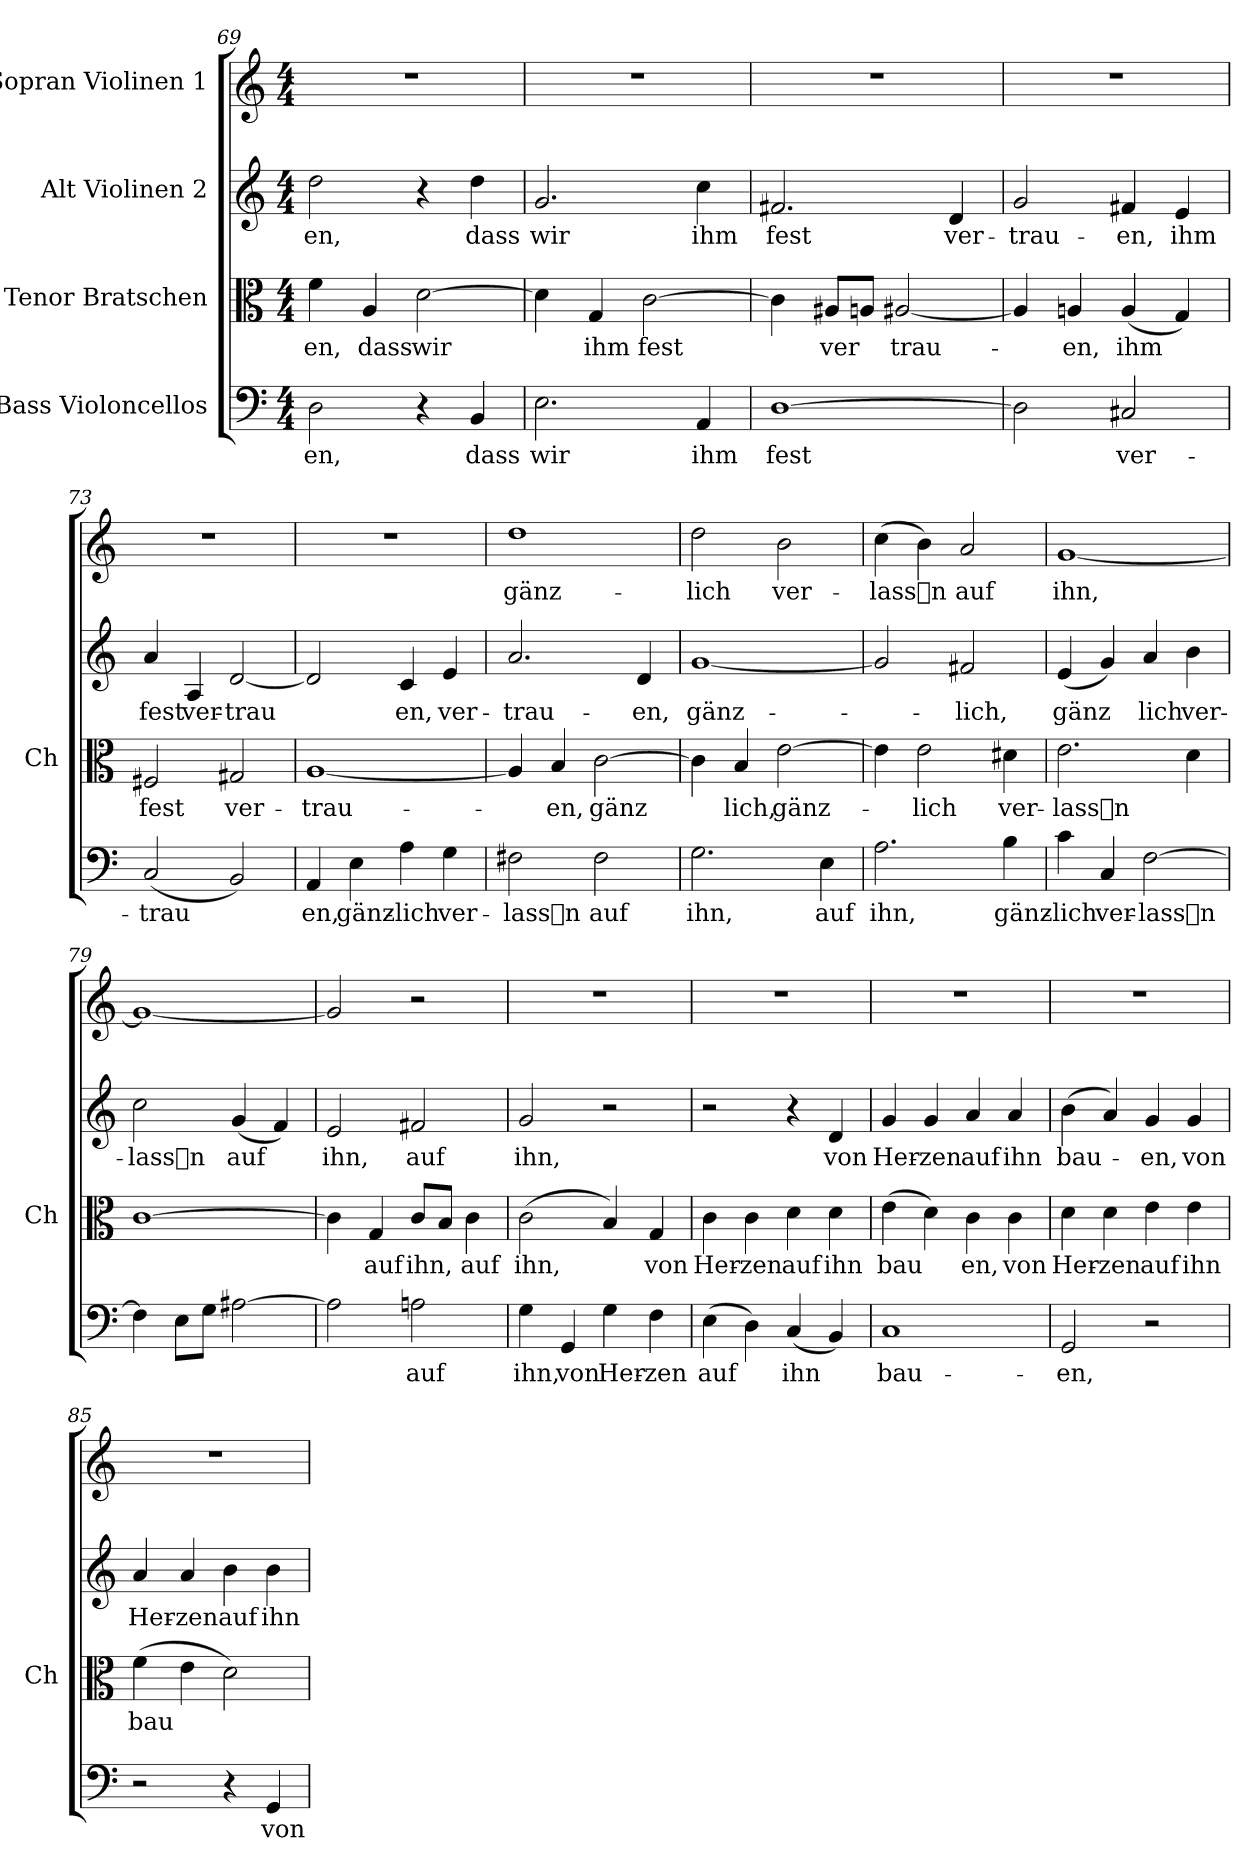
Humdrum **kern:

**kern	**text	**kern	**text	**kern	**text	**kern	**text
*part4	*part4	*part3	*part3	*part2	*part2	*part1	*part1
*staff4	*staff4	*staff3	*staff3	*staff2	*staff2	*staff1	*staff1
*I"Bass Violoncellos	*	*I"Tenor Bratschen	*	*I"Alt Violinen 2	*	*I"Sopran Violinen 1	*
*	*	*I'Ch	*	*	*	*	*
*clefF4	*	*clefC3	*	*clefG2	*	*clefG2	*
*k[]	*	*k[]	*	*k[]	*	*k[]	*
*M4/4	*	*M4/4	*	*M4/4	*	*M4/4	*
=69	=69	=69	=69	=69	=69	=69	=69
!	!LO:LY:b	!	!LO:LY:b	!	!LO:LY:b	!	!
2D\	en,	4f\	en,	2dd\	en,	1r	.
!	!	!	!LO:LY:b	!	!	!	!
.	.	4A/	dass	.	.	.	.
!	!	!	!LO:LY:b	!	!	!	!
4r	.	[2d\	wir	4r	.	.	.
!	!LO:LY:b	!	!	!	!LO:LY:b	!	!
4BB/	dass	.	.	4dd\	dass	.	.
=70	=70	=70	=70	=70	=70	=70	=70
!	!LO:LY:b	!	!LO:LY:b	!	!LO:LY:b	!	!
2.E\	wir	4d\]	_	2.g/	wir	1r	.
!	!	!	!LO:LY:b	!	!	!	!
.	.	4G/	ihm	.	.	.	.
!	!	!	!LO:LY:b	!	!	!	!
.	.	[2c\	fest	.	.	.	.
!	!LO:LY:b	!	!	!	!LO:LY:b	!	!
4AA/	ihm	.	.	4cc\	ihm	.	.
=71	=71	=71	=71	=71	=71	=71	=71
!	!LO:LY:b	!	!	!	!LO:LY:b	!	!
[1D	fest	4c\]	.	2.f#X/	fest	1r	.
!	!	!	!LO:LY:b	!	!	!	!
.	.	8A#X/L	ver	.	.	.	.
.	.	8An/J	.	.	.	.	.
!	!	!	!LO:LY:b	!	!	!	!
.	.	[2A#X/	trau-	.	.	.	.
!	!	!	!	!	!LO:LY:b	!	!
.	.	.	.	4d/	ver-	.	.
=72	=72	=72	=72	=72	=72	=72	=72
!	!	!	!	!	!LO:LY:b	!	!
2D\]	.	4A#/]	.	2g/	trau-	1r	.
!	!	!	!LO:LY:b	!	!	!	!
.	.	4An/	en,	.	.	.	.
!	!LO:LY:b	!	!LO:LY:b	!	!LO:LY:b	!	!
2C#X/	ver-	(<4A/	ihm	4f#X/	en,	.	.
!	!	!	!	!	!LO:LY:b	!	!
.	.	4G/)	.	4e/	ihm	.	.
!!LO:PB:g=z
=73	=73	=73	=73	=73	=73	=73	=73
!	!LO:LY:b	!	!LO:LY:b	!	!LO:LY:b	!	!
(<2C/	trau	2F#X/	fest	4a/	fest	1r	.
!	!	!	!	!	!LO:LY:b	!	!
.	.	.	.	4A/	ver-	.	.
!	!LO:LY:b	!	!LO:LY:b	!	!LO:LY:b	!	!
2BB/)	-	2G#X/	ver-	[2d/	trau	.	.
=74	=74	=74	=74	=74	=74	=74	=74
!	!LO:LY:b	!	!LO:LY:b	!	!LO:LY:b	!	!
4AA/	en,	[1A	trau-	2d/]	-	1r	.
!	!LO:LY:b	!	!	!	!	!	!
4E\	gänz-	.	.	.	.	.	.
!	!LO:LY:b	!	!	!	!LO:LY:b	!	!
4A\	lich	.	.	4c/	en,	.	.
!	!LO:LY:b	!	!	!	!LO:LY:b	!	!
4G\	ver-	.	.	4e/	ver-	.	.
=75	=75	=75	=75	=75	=75	=75	=75
!	!LO:LY:b	!	!	!	!LO:LY:b	!	!LO:LY:b
2F#X\	lassn	4A/]	.	2.a/	trau-	1dd	gänz -
!	!	!	!LO:LY:b	!	!	!	!
.	.	4B/	en,	.	.	.	.
!	!LO:LY:b	!	!LO:LY:b	!	!	!	!
2F#\	auf	[2c\	gänz -	.	.	.	.
!	!	!	!	!	!LO:LY:b	!	!
.	.	.	.	4d/	en,	.	.
=76	=76	=76	=76	=76	=76	=76	=76
!	!LO:LY:b	!	!LO:LY:b	!	!LO:LY:b	!	!LO:LY:b
2.G\	ihn,	4c\]	-	[1g	gänz-	2dd\	lich
!	!	!	!LO:LY:b	!	!	!	!
.	.	4B/	lich,	.	.	.	.
!	!	!	!LO:LY:b	!	!	!	!LO:LY:b
.	.	[2e\	gänz-	.	.	2b\	ver-
!	!LO:LY:b	!	!	!	!	!	!
4E\	auf	.	.	.	.	.	.
=77	=77	=77	=77	=77	=77	=77	=77
!	!LO:LY:b	!	!	!	!	!	!LO:LY:b
2.A\	ihn,	4e\]	.	2g/]	.	(>4cc\	lassn
!	!	!	!LO:LY:b	!	!	!	!
.	.	2e\	lich	.	.	4b\)	.
!	!	!	!	!	!LO:LY:b	!	!LO:LY:b
.	.	.	.	2f#X/	lich,	2a/	auf
!	!LO:LY:b	!	!LO:LY:b	!	!	!	!
4B\	gänz-	4d#X\	ver-	.	.	.	.
=78	=78	=78	=78	=78	=78	=78	=78
!	!LO:LY:b	!	!LO:LY:b	!	!LO:LY:b	!	!LO:LY:b
4c\	lich	2.e\	lassn	(<4e/	gänz	[1g	ihn,
!	!LO:LY:b	!	!	!	!	!	!
4C/	ver-	.	.	4g/)	.	.	.
!	!LO:LY:b	!	!	!	!LO:LY:b	!	!
[2F\	lassn	.	.	4a/	lich	.	.
!	!	!	!	!	!LO:LY:b	!	!
.	.	4d\	.	4b\	ver-	.	.
=79	=79	=79	=79	=79	=79	=79	=79
!	!	!	!	!	!LO:LY:b	!	!
4F\]	.	[1c	.	2cc\	lassn	1g_	.
8E\L	.	.	.	.	.	.	.
8G\J	.	.	.	.	.	.	.
!	!	!	!	!	!LO:LY:b	!	!
[2A#X\	.	.	.	(<4g/	auf	.	.
.	.	.	.	4f/)	.	.	.
!!LO:LB:g=z
=80	=80	=80	=80	=80	=80	=80	=80
!	!	!	!	!	!LO:LY:b	!	!
2A#\]	.	4c\]	.	2e/	ihn,	2g/]	.
!	!	!	!LO:LY:b	!	!	!	!
.	.	4G/	auf	.	.	.	.
!	!LO:LY:b	!	!LO:LY:b	!	!LO:LY:b	!	!
2An\	auf	8c/L	ihn,	2f#X/	auf	2r	.
.	.	8B/J	.	.	.	.	.
!	!	!	!LO:LY:b	!	!	!	!
.	.	4c\	auf	.	.	.	.
=81	=81	=81	=81	=81	=81	=81	=81
!	!LO:LY:b	!	!LO:LY:b	!	!LO:LY:b	!	!
4G\	ihn,	(>2c\	ihn,	2g/	ihn,	1r	.
!	!LO:LY:b	!	!	!	!	!	!
4GG/	von	.	.	.	.	.	.
!	!LO:LY:b	!	!	!	!	!	!
4G\	Her-	4B/)	.	2r	.	.	.
!	!LO:LY:b	!	!LO:LY:b	!	!	!	!
4F\	zen	4G/	von	.	.	.	.
=82	=82	=82	=82	=82	=82	=82	=82
!	!LO:LY:b	!	!LO:LY:b	!	!	!	!
(>4E\	auf	4c\	Her-	2r	.	1r	.
!	!	!	!LO:LY:b	!	!	!	!
4D\)	.	4c\	zen	.	.	.	.
!	!LO:LY:b	!	!LO:LY:b	!	!	!	!
(<4C/	ihn	4d\	auf	4r	.	.	.
!	!	!	!LO:LY:b	!	!LO:LY:b	!	!
4BB/)	.	4d\	ihn	4d/	von	.	.
=83	=83	=83	=83	=83	=83	=83	=83
!	!LO:LY:b	!	!LO:LY:b	!	!LO:LY:b	!	!
1C	bau-	(>4e\	bau	4g/	Her-	1r	.
!	!	!	!	!	!LO:LY:b	!	!
.	.	4d\)	.	4g/	zen	.	.
!	!	!	!LO:LY:b	!	!LO:LY:b	!	!
.	.	4c\	en,	4a/	auf	.	.
!	!	!	!LO:LY:b	!	!LO:LY:b	!	!
.	.	4c\	von	4a/	ihn	.	.
=84	=84	=84	=84	=84	=84	=84	=84
!	!LO:LY:b	!	!LO:LY:b	!	!LO:LY:b	!	!
2GG/	en,	4d\	Her-	(>4b\	bau-	1r	.
!	!	!	!LO:LY:b	!	!	!	!
.	.	4d\	zen	4a/)	.	.	.
!	!	!	!LO:LY:b	!	!LO:LY:b	!	!
2r	.	4e\	auf	4g/	en,	.	.
!	!	!	!LO:LY:b	!	!LO:LY:b	!	!
.	.	4e\	ihn	4g/	von	.	.
=85	=85	=85	=85	=85	=85	=85	=85
!	!	!	!LO:LY:b	!	!LO:LY:b	!	!
2r	.	(>4f\	bau	4a/	Her-	1r	.
!	!	!	!	!	!LO:LY:b	!	!
.	.	4e\	.	4a/	zen	.	.
!	!	!	!	!	!LO:LY:b	!	!
4r	.	2d\)	.	4b\	auf	.	.
!	!LO:LY:b	!	!	!	!LO:LY:b	!	!
4GG/	von	.	.	4b\	ihn	.	.
=	=	=	=	=	=	=	=
*-	*-	*-	*-	*-	*-	*-	*-
